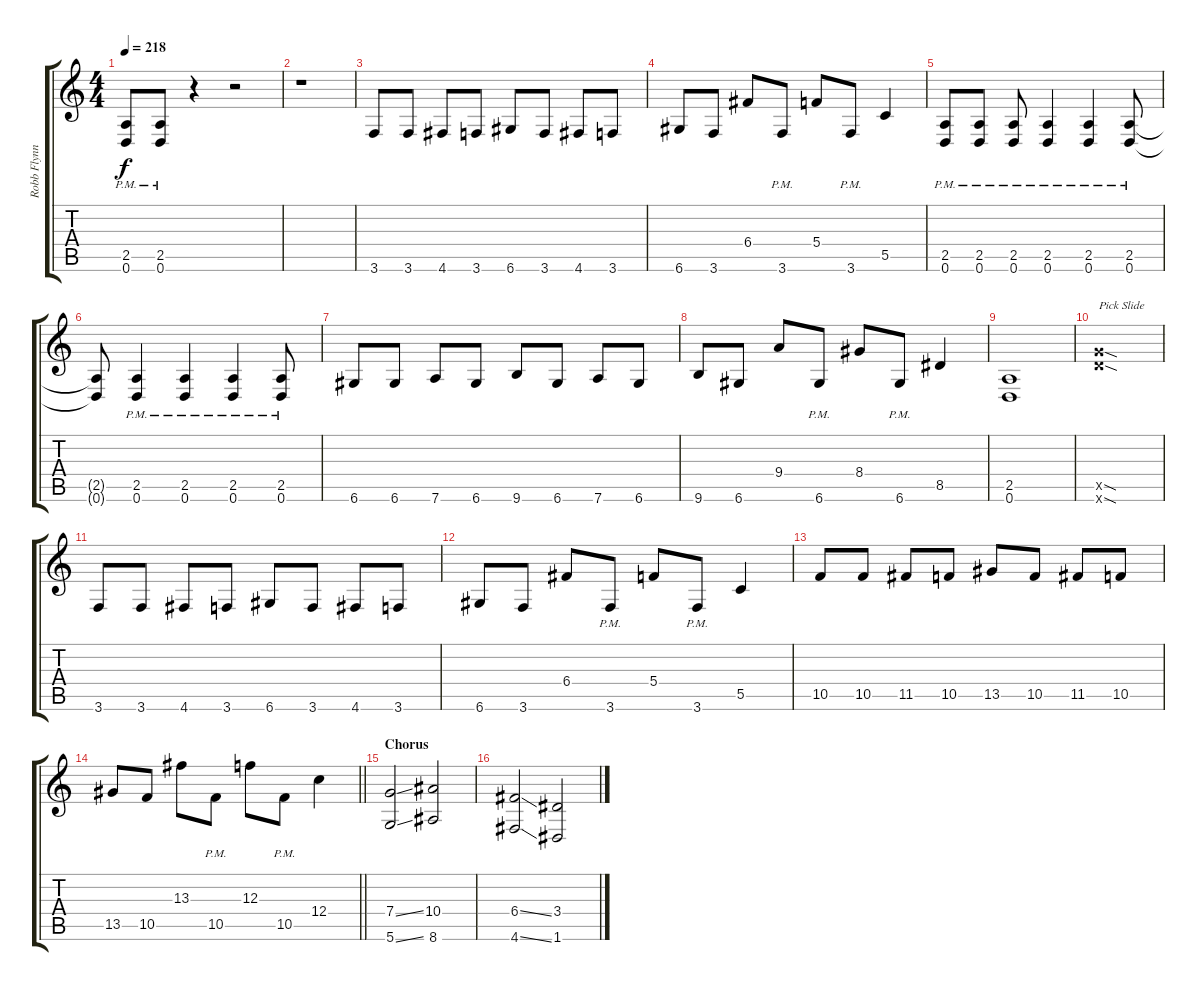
\track ("Robb Flynn" "Robb Flynn") {instrument distortionguitar}
\staff {score tabs}
\tuning (D4 A3 F3 C3 G2 D2) {hide}
\ts (4 4)
\tempo 218
\clef g2
\ks c
(2.5{pm} 0.6{pm}).8{dy f} (2.5{pm} 0.6{pm}).8 r.4 r.2 |
r.1 |
3.6.8 3.6.8 4.6.8 3.6.8 6.6.8 3.6.8 4.6.8 3.6.8 |
6.6.8 3.6.8 6.4.8 3.6{pm}.8 5.4.8 3.6{pm}.8 5.5.4 |
(2.5{pm} 0.6{pm}).8 (2.5{pm} 0.6{pm}).8 (2.5{pm} 0.6{pm}).8 (2.5{pm} 0.6{pm}).4 (2.5{pm} 0.6{pm}).4 (2.5{pm} 0.6{pm}).8 |
(2.5{t} 0.6{t}).8 (2.5{pm} 0.6{pm}).4 (2.5{pm} 0.6{pm}).4 (2.5{pm} 0.6{pm}).4 (2.5{pm} 0.6{pm}).8 |
6.6.8 6.6.8 7.6.8 6.6.8 9.6.8 6.6.8 7.6.8 6.6.8 |
9.6.8 6.6.8 9.4.8 6.6{pm}.8 8.4.8 6.6{pm}.8 8.5.4 |
(2.5 0.6).1 |
(12.5{sod x} 12.6{sod x}).1{txt "Pick Slide"} |
3.6.8 3.6.8 4.6.8 3.6.8 6.6.8 3.6.8 4.6.8 3.6.8 |
6.6.8 3.6.8 6.4.8 3.6{pm}.8 5.4.8 3.6{pm}.8 5.5.4 |
10.5.8 10.5.8 11.5.8 10.5.8 13.5.8 10.5.8 11.5.8 10.5.8 |
\barLineRight lightlight
13.5.8 10.5.8 13.3.8 10.5{pm}.8 12.3.8 10.5{pm}.8 12.4.4 |
\section ("" "Chorus")
(7.4{ss} 5.6{ss}).2 (10.4 8.6).2 |
(6.4{ss} 4.6{ss}).2 (3.4 1.6).2
